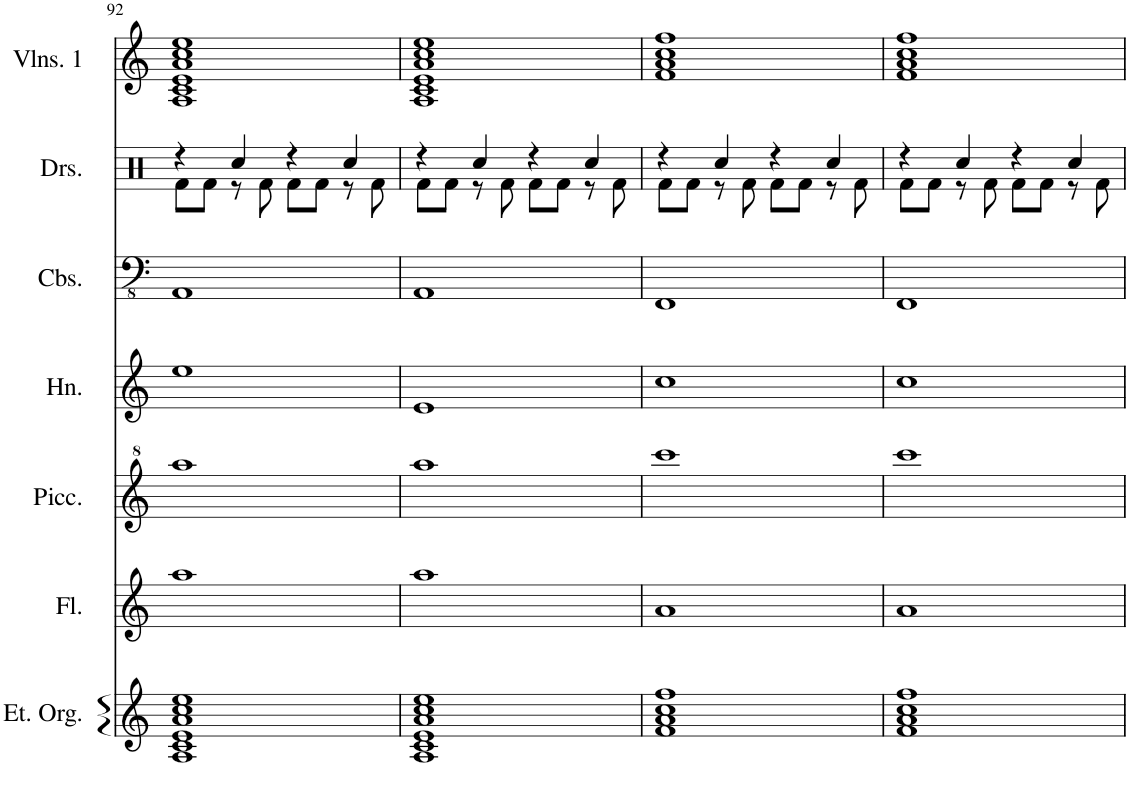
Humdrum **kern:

**kern	**kern	**kern	**kern	**kern	**kern	**kern
*part7	*part6	*part5	*part4	*part3	*part2	*part1
*staff7	*staff6	*staff5	*staff4	*staff3	*staff2	*staff1
*I"Electronic Organ	*I"Flute	*I"Piccolo	*I"Horn	*I"Contrabasses	*I"Drumset	*I"Violins 1
*I'Et. Org.	*I'Fl.	*I'Picc.	*I'Hn.	*I'Cbs.	*I'Drs.	*I'Vlns. 1
!!LO:PB:g=z
*clefG2	*clefG2	*clefG^2	*clefG2	*clefFv4	*clefX	*clefG2
*	*	*Trd-7c-12	*Trd4c7	*	*	*
*k[]	*k[]	*k[]	*k[]	*k[]	*k[]	*k[]
*M4/4	*M4/4	*M4/4	*M4/4	*M4/4	*M4/4	*M4/4
=92	=92	=92	=92	=92	=92	=92
*	*	*	*	*	*^	*
1A 1c 1e 1a 1cc 1ee	1aa	1aaa	1ee	1AAA	4r	8Rf\L	1A 1c 1e 1a 1cc 1ee
.	.	.	.	.	.	8Rf\J	.
.	.	.	.	.	4Rcc/	8r	.
.	.	.	.	.	.	8Rf\	.
.	.	.	.	.	4r	8Rf\L	.
.	.	.	.	.	.	8Rf\J	.
.	.	.	.	.	4Rcc/	8r	.
.	.	.	.	.	.	8Rf\	.
=93	=93	=93	=93	=93	=93	=93	=93
1A 1c 1e 1a 1cc 1ee	1aa	1aaa	1e	1AAA	4r	8Rf\L	1A 1c 1e 1a 1cc 1ee
.	.	.	.	.	.	8Rf\J	.
.	.	.	.	.	4Rcc/	8r	.
.	.	.	.	.	.	8Rf\	.
.	.	.	.	.	4r	8Rf\L	.
.	.	.	.	.	.	8Rf\J	.
.	.	.	.	.	4Rcc/	8r	.
.	.	.	.	.	.	8Rf\	.
=94	=94	=94	=94	=94	=94	=94	=94
1f 1a 1cc 1ff	1a	1cccc	1cc	1FFF	4r	8Rf\L	1f 1a 1cc 1ff
.	.	.	.	.	.	8Rf\J	.
.	.	.	.	.	4Rcc/	8r	.
.	.	.	.	.	.	8Rf\	.
.	.	.	.	.	4r	8Rf\L	.
.	.	.	.	.	.	8Rf\J	.
.	.	.	.	.	4Rcc/	8r	.
.	.	.	.	.	.	8Rf\	.
=95	=95	=95	=95	=95	=95	=95	=95
1f 1a 1cc 1ff	1a	1cccc	1cc	1FFF	4r	8Rf\L	1f 1a 1cc 1ff
.	.	.	.	.	.	8Rf\J	.
.	.	.	.	.	4Rcc/	8r	.
.	.	.	.	.	.	8Rf\	.
.	.	.	.	.	4r	8Rf\L	.
.	.	.	.	.	.	8Rf\J	.
.	.	.	.	.	4Rcc/	8r	.
.	.	.	.	.	.	8Rf\	.
*	*	*	*	*	*v	*v	*
=	=	=	=	=	=	=
*-	*-	*-	*-	*-	*-	*-
